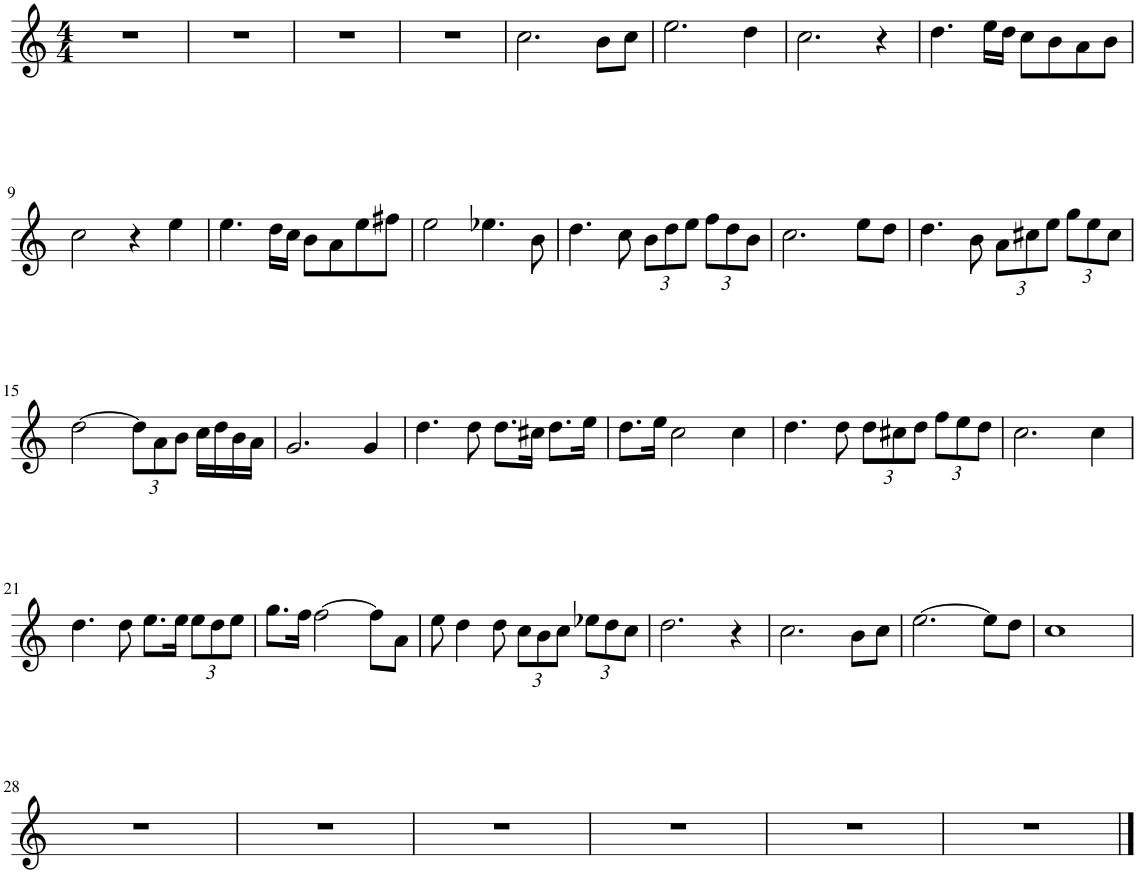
**kern
*part1
*staff1
*I"Flute, Flute
*I'Fl
*clefG2
*k[]
*M4/4
=1
1r
=2
1r
=3
1r
=4
1r
=5
2.cc\
8b\L
8cc\J
=6
2.ee\
4dd\
=7
2.cc\
4r
=8
4.dd\
16ee\LL
16dd\JJ
8cc\L
8b\
8a\
8b\J
!!LO:LB:g=z
=9
2cc\
4r
4ee\
=10
4.ee\
16dd\LL
16cc\JJ
8b\L
8a\
8ee\
8ff#X\J
=11
2ee\
4.ee-X\
8b\
=12
4.dd\
8cc\
*Xbrackettup
12b\L
12dd\
12ee\J
12ff\L
12dd\
12b\J
=13
2.cc\
8ee\L
8dd\J
=14
4.dd\
8b\
12a\L
12cc#X\
12ee\J
12gg\L
12ee\
12cc#\J
!!LO:LB:g=z
=15
[2dd\
12dd\L]
12a\
12b\J
16cc\LL
16dd\
16b\
16a\JJ
=16
2.g/
4g/
=17
4.dd\
8dd\
8.dd\L
16cc#X\Jk
8.dd\L
16ee\Jk
=18
8.dd\L
16ee\Jk
2cc\
4cc\
=19
4.dd\
8dd\
12dd\L
12cc#X\
12dd\J
12ff\L
12ee\
12dd\J
=20
2.cc\
4cc\
!!LO:LB:g=z
=21
4.dd\
8dd\
8.ee\L
16ee\Jk
12ee\L
12dd\
12ee\J
=22
8.gg\L
16ff\Jk
[2ff\
8ff\L]
8a\J
=23
8ee\
4dd\
8dd\
12cc\L
12b\
12cc\J
12ee-X\L
12dd\
12cc\J
=24
2.dd\
4r
=25
2.cc\
8b\L
8cc\J
=26
[2.ee\
8ee\L]
8dd\J
=27
1cc
!!LO:LB:g=z
=28
1r
=29
1r
=30
1r
=31
1r
=32
1r
=33
1r
==
*-
